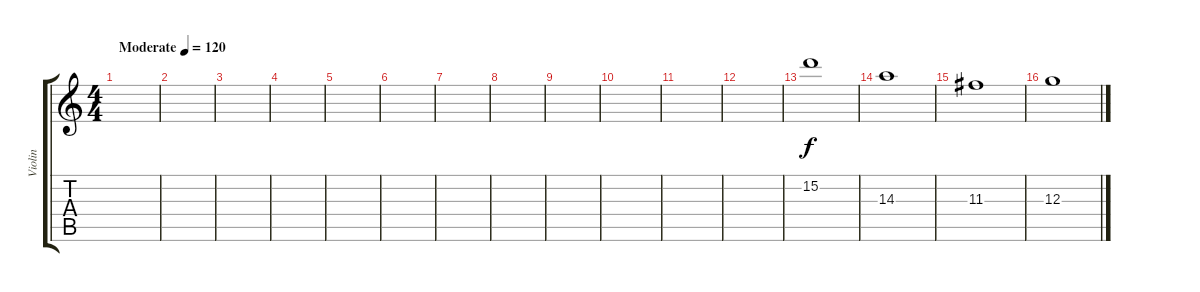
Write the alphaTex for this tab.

\track ("Violin" "Violin") {instrument overdrivenguitar}
\staff {score tabs}
\tuning (E4 B3 G3 D3 A2 E2) {hide}
\ts (4 4)
\tempo (120 "Moderate")
\clef g2
\ks c
|
|
|
|
|
|
|
|
|
|
|
|
15.2.1 |
14.3.1 |
11.3.1 |
12.3.1
